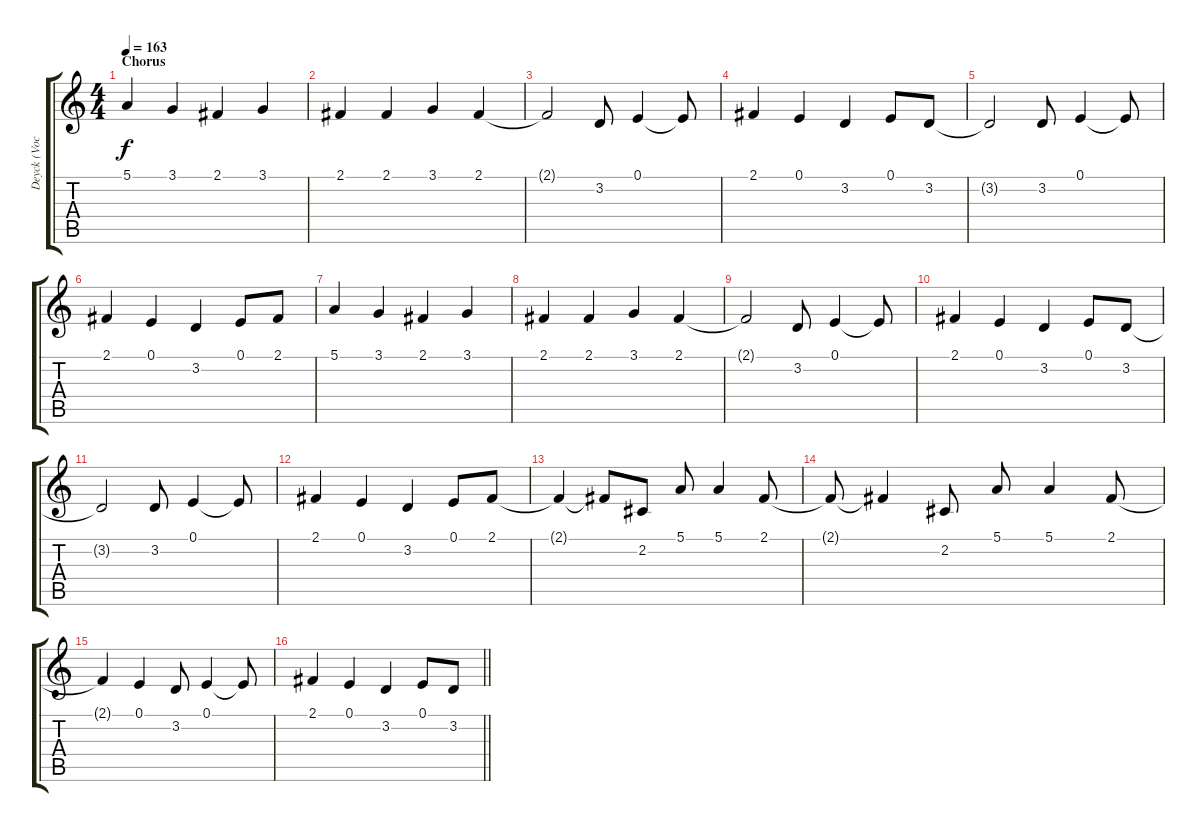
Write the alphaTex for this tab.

\track ("Deyck (Vocals)" "Deyck (Voc") {instrument lead2sawtooth}
\staff {score tabs}
\tuning (E4 B3 G3 D3 A2 E2) {hide}
\ts (4 4)
\section ("" "Chorus")
\tempo 163
\clef g2
\ks c
5.1.4{dy f} 3.1.4 2.1.4 3.1.4 |
2.1.4 2.1.4 3.1.4 2.1.4 |
2.1{t}.2 3.2.8 0.1.4 0.1{t}.8 |
2.1.4 0.1.4 3.2.4 0.1.8 3.2.8 |
3.2{t}.2 3.2.8 0.1.4 0.1{t}.8 |
2.1.4 0.1.4 3.2.4 0.1.8 2.1.8 |
5.1.4 3.1.4 2.1.4 3.1.4 |
2.1.4 2.1.4 3.1.4 2.1.4 |
2.1{t}.2 3.2.8 0.1.4 0.1{t}.8 |
2.1.4 0.1.4 3.2.4 0.1.8 3.2.8 |
3.2{t}.2 3.2.8 0.1.4 0.1{t}.8 |
2.1.4 0.1.4 3.2.4 0.1.8 2.1.8 |
2.1{t}.4 2.1{t}.8 2.2.8 5.1.8 5.1.4 2.1.8 |
2.1{t}.8 2.1{t}.4 2.2.8 5.1.8 5.1.4 2.1.8 |
2.1{t}.4 0.1.4 3.2.8 0.1.4 0.1{t}.8 |
\barLineRight lightlight
2.1.4 0.1.4 3.2.4 0.1.8 3.2.8
